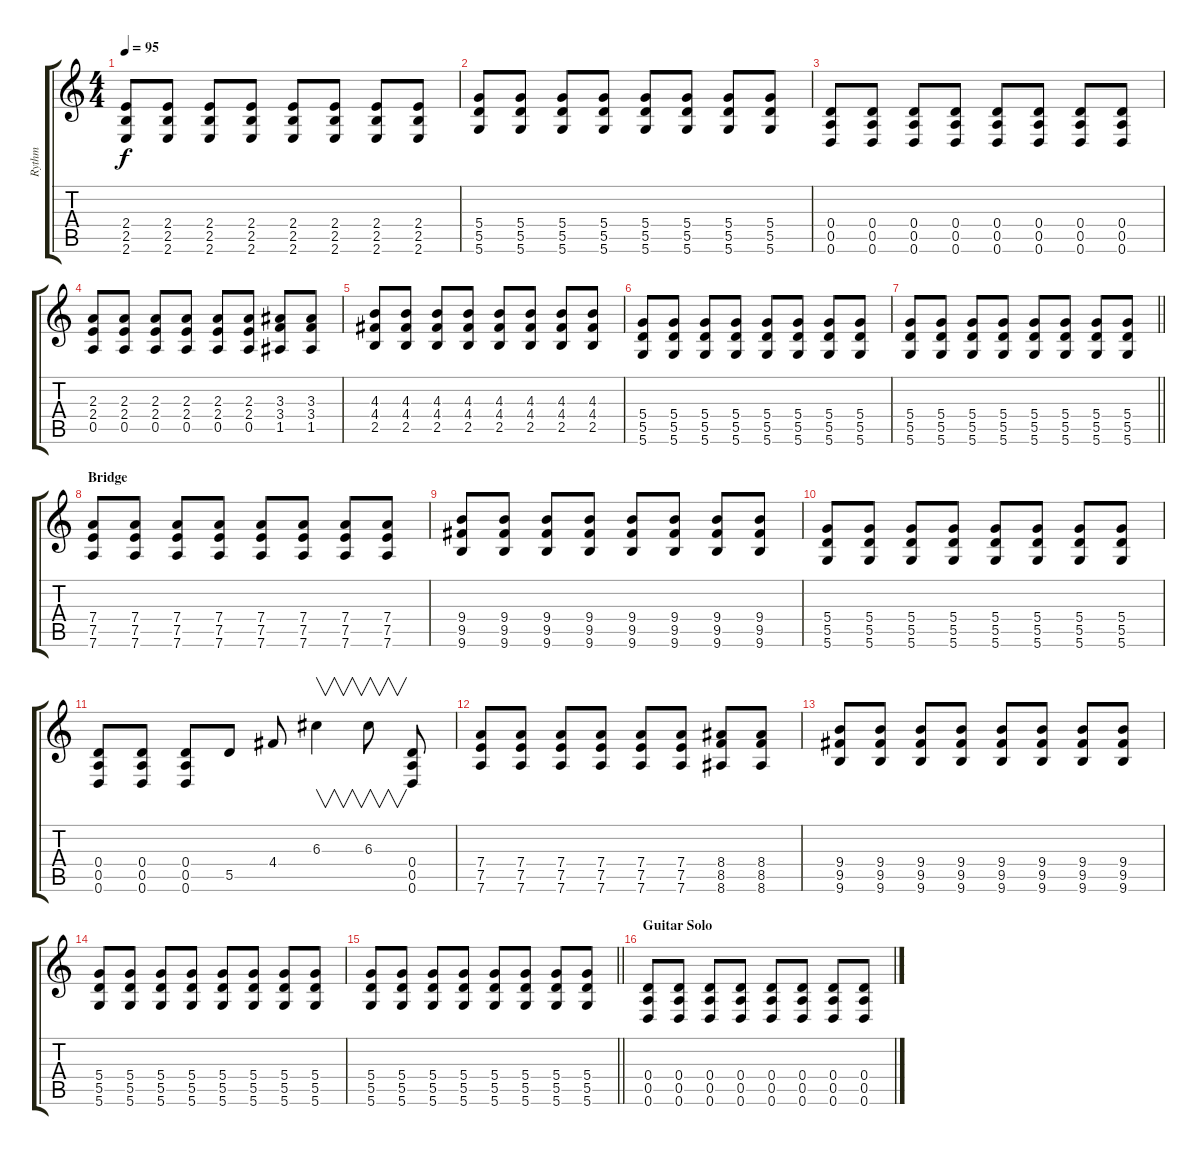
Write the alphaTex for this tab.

\track ("Rythm" "Rythm") {instrument overdrivenguitar}
\staff {score tabs}
\tuning (E4 B3 G3 D3 A2 D2) {hide}
\ts (4 4)
\tempo 95
\clef g2
\ks c
(2.4 2.5 2.6).8{dy f} (2.4 2.5 2.6).8 (2.4 2.5 2.6).8 (2.4 2.5 2.6).8 (2.4 2.5 2.6).8 (2.4 2.5 2.6).8 (2.4 2.5 2.6).8 (2.4 2.5 2.6).8 |
(5.4 5.5 5.6).8 (5.4 5.5 5.6).8 (5.4 5.5 5.6).8 (5.4 5.5 5.6).8 (5.4 5.5 5.6).8 (5.4 5.5 5.6).8 (5.4 5.5 5.6).8 (5.4 5.5 5.6).8 |
(0.4 0.5 0.6).8{volume 13} (0.4 0.5 0.6).8 (0.4 0.5 0.6).8 (0.4 0.5 0.6).8 (0.4 0.5 0.6).8 (0.4 0.5 0.6).8 (0.4 0.5 0.6).8 (0.4 0.5 0.6).8 |
(2.3 2.4 0.5).8 (2.3 2.4 0.5).8 (2.3 2.4 0.5).8 (2.3 2.4 0.5).8 (2.3 2.4 0.5).8 (2.3 2.4 0.5).8 (3.3 3.4 1.5).8 (3.3 3.4 1.5).8 |
(4.3 4.4 2.5).8 (4.3 4.4 2.5).8 (4.3 4.4 2.5).8 (4.3 4.4 2.5).8 (4.3 4.4 2.5).8 (4.3 4.4 2.5).8 (4.3 4.4 2.5).8 (4.3 4.4 2.5).8 |
(5.4 5.5 5.6).8 (5.4 5.5 5.6).8 (5.4 5.5 5.6).8 (5.4 5.5 5.6).8 (5.4 5.5 5.6).8 (5.4 5.5 5.6).8 (5.4 5.5 5.6).8 (5.4 5.5 5.6).8 |
\barLineRight lightlight
(5.4 5.5 5.6).8 (5.4 5.5 5.6).8 (5.4 5.5 5.6).8 (5.4 5.5 5.6).8 (5.4 5.5 5.6).8 (5.4 5.5 5.6).8 (5.4 5.5 5.6).8 (5.4 5.5 5.6).8 |
\section ("" "Bridge")
(7.4 7.5 7.6).8 (7.4 7.5 7.6).8 (7.4 7.5 7.6).8 (7.4 7.5 7.6).8 (7.4 7.5 7.6).8 (7.4 7.5 7.6).8 (7.4 7.5 7.6).8 (7.4 7.5 7.6).8 |
(9.4 9.5 9.6).8 (9.4 9.5 9.6).8 (9.4 9.5 9.6).8 (9.4 9.5 9.6).8 (9.4 9.5 9.6).8 (9.4 9.5 9.6).8 (9.4 9.5 9.6).8 (9.4 9.5 9.6).8 |
(5.4 5.5 5.6).8 (5.4 5.5 5.6).8 (5.4 5.5 5.6).8 (5.4 5.5 5.6).8 (5.4 5.5 5.6).8 (5.4 5.5 5.6).8 (5.4 5.5 5.6).8 (5.4 5.5 5.6).8 |
(0.4 0.5 0.6).8 (0.4 0.5 0.6).8 (0.4 0.5 0.6).8 5.5.8 4.4.8 6.3.4{v} 6.3.8{v} (0.4 0.5 0.6).8 |
(7.4 7.5 7.6).8 (7.4 7.5 7.6).8 (7.4 7.5 7.6).8 (7.4 7.5 7.6).8 (7.4 7.5 7.6).8 (7.4 7.5 7.6).8 (8.4 8.5 8.6).8 (8.4 8.5 8.6).8 |
(9.4 9.5 9.6).8 (9.4 9.5 9.6).8 (9.4 9.5 9.6).8 (9.4 9.5 9.6).8 (9.4 9.5 9.6).8 (9.4 9.5 9.6).8 (9.4 9.5 9.6).8 (9.4 9.5 9.6).8 |
(5.4 5.5 5.6).8 (5.4 5.5 5.6).8 (5.4 5.5 5.6).8 (5.4 5.5 5.6).8 (5.4 5.5 5.6).8 (5.4 5.5 5.6).8 (5.4 5.5 5.6).8 (5.4 5.5 5.6).8 |
\barLineRight lightlight
(5.4 5.5 5.6).8 (5.4 5.5 5.6).8 (5.4 5.5 5.6).8 (5.4 5.5 5.6).8 (5.4 5.5 5.6).8 (5.4 5.5 5.6).8 (5.4 5.5 5.6).8 (5.4 5.5 5.6).8 |
\section ("" "Guitar Solo")
(0.4 0.5 0.6).8 (0.4 0.5 0.6).8 (0.4 0.5 0.6).8 (0.4 0.5 0.6).8 (0.4 0.5 0.6).8 (0.4 0.5 0.6).8 (0.4 0.5 0.6).8 (0.4 0.5 0.6).8
